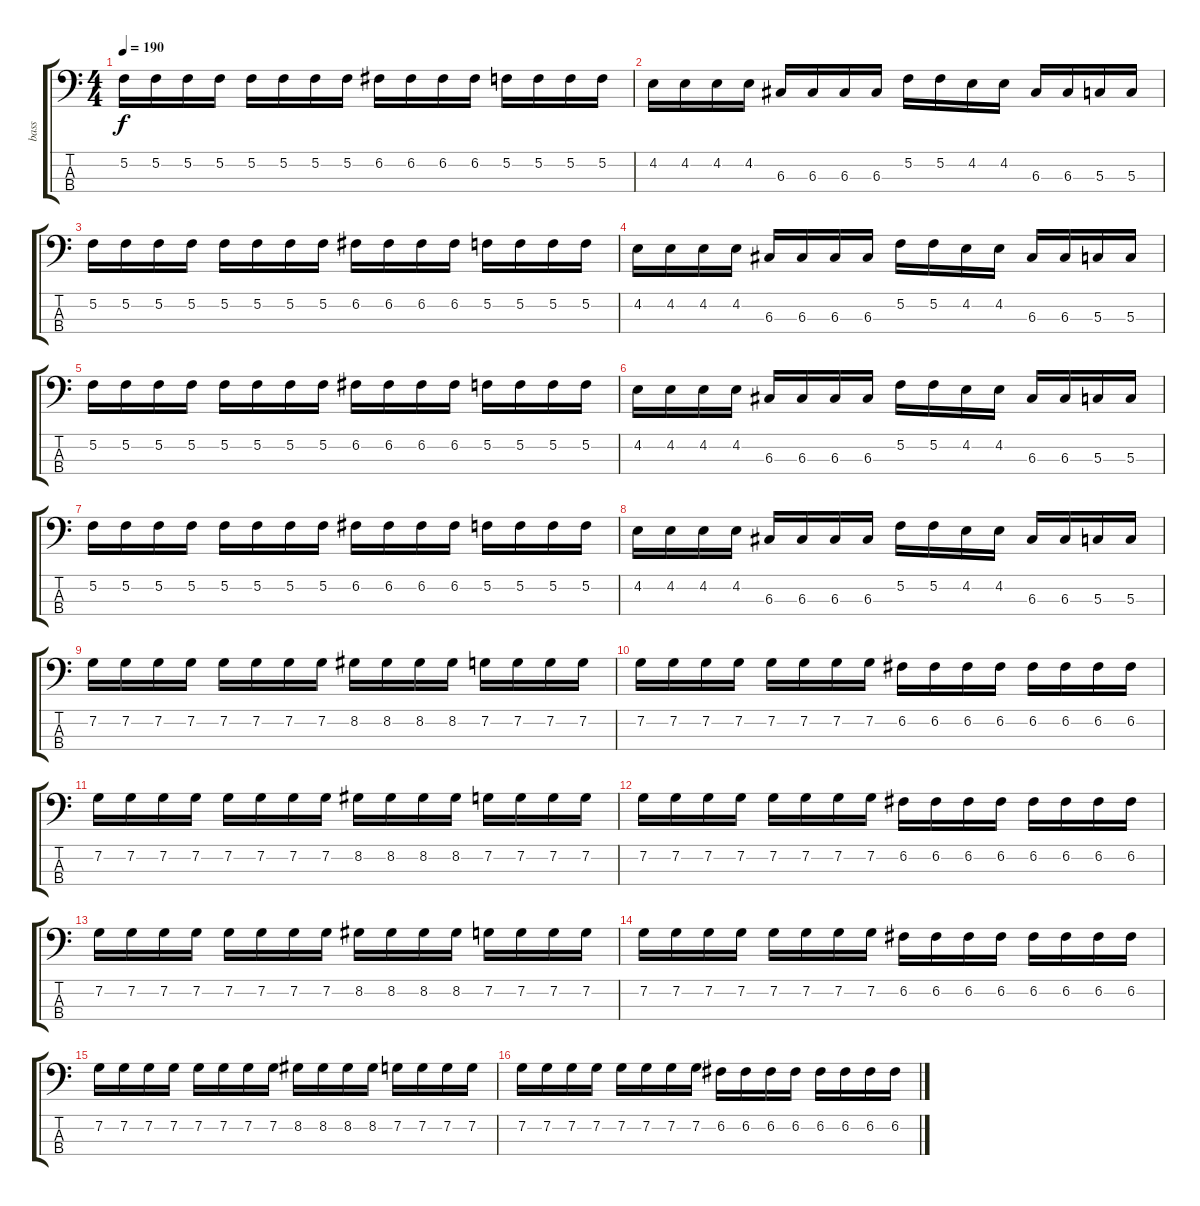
\track ("bass" "bass") {instrument electricbasspick}
\staff {score tabs}
\tuning (F2 C2 G1 C1) {hide}
\ts (4 4)
\tempo 190
\clef f4
\ks c
5.2.16{dy f} 5.2.16 5.2.16 5.2.16 5.2.16 5.2.16 5.2.16 5.2.16 6.2.16 6.2.16 6.2.16 6.2.16 5.2.16 5.2.16 5.2.16 5.2.16 |
4.2.16 4.2.16 4.2.16 4.2.16 6.3.16 6.3.16 6.3.16 6.3.16 5.2.16 5.2.16 4.2.16 4.2.16 6.3.16 6.3.16 5.3.16 5.3.16 |
5.2.16 5.2.16 5.2.16 5.2.16 5.2.16 5.2.16 5.2.16 5.2.16 6.2.16 6.2.16 6.2.16 6.2.16 5.2.16 5.2.16 5.2.16 5.2.16 |
4.2.16 4.2.16 4.2.16 4.2.16 6.3.16 6.3.16 6.3.16 6.3.16 5.2.16 5.2.16 4.2.16 4.2.16 6.3.16 6.3.16 5.3.16 5.3.16 |
5.2.16 5.2.16 5.2.16 5.2.16 5.2.16 5.2.16 5.2.16 5.2.16 6.2.16 6.2.16 6.2.16 6.2.16 5.2.16 5.2.16 5.2.16 5.2.16 |
4.2.16 4.2.16 4.2.16 4.2.16 6.3.16 6.3.16 6.3.16 6.3.16 5.2.16 5.2.16 4.2.16 4.2.16 6.3.16 6.3.16 5.3.16 5.3.16 |
5.2.16 5.2.16 5.2.16 5.2.16 5.2.16 5.2.16 5.2.16 5.2.16 6.2.16 6.2.16 6.2.16 6.2.16 5.2.16 5.2.16 5.2.16 5.2.16 |
4.2.16 4.2.16 4.2.16 4.2.16 6.3.16 6.3.16 6.3.16 6.3.16 5.2.16 5.2.16 4.2.16 4.2.16 6.3.16 6.3.16 5.3.16 5.3.16 |
7.2.16 7.2.16 7.2.16 7.2.16 7.2.16 7.2.16 7.2.16 7.2.16 8.2.16 8.2.16 8.2.16 8.2.16 7.2.16 7.2.16 7.2.16 7.2.16 |
7.2.16 7.2.16 7.2.16 7.2.16 7.2.16 7.2.16 7.2.16 7.2.16 6.2.16 6.2.16 6.2.16 6.2.16 6.2.16 6.2.16 6.2.16 6.2.16 |
7.2.16 7.2.16 7.2.16 7.2.16 7.2.16 7.2.16 7.2.16 7.2.16 8.2.16 8.2.16 8.2.16 8.2.16 7.2.16 7.2.16 7.2.16 7.2.16 |
7.2.16 7.2.16 7.2.16 7.2.16 7.2.16 7.2.16 7.2.16 7.2.16 6.2.16 6.2.16 6.2.16 6.2.16 6.2.16 6.2.16 6.2.16 6.2.16 |
7.2.16 7.2.16 7.2.16 7.2.16 7.2.16 7.2.16 7.2.16 7.2.16 8.2.16 8.2.16 8.2.16 8.2.16 7.2.16 7.2.16 7.2.16 7.2.16 |
7.2.16 7.2.16 7.2.16 7.2.16 7.2.16 7.2.16 7.2.16 7.2.16 6.2.16 6.2.16 6.2.16 6.2.16 6.2.16 6.2.16 6.2.16 6.2.16 |
7.2.16 7.2.16 7.2.16 7.2.16 7.2.16 7.2.16 7.2.16 7.2.16 8.2.16 8.2.16 8.2.16 8.2.16 7.2.16 7.2.16 7.2.16 7.2.16 |
7.2.16 7.2.16 7.2.16 7.2.16 7.2.16 7.2.16 7.2.16 7.2.16 6.2.16 6.2.16 6.2.16 6.2.16 6.2.16 6.2.16 6.2.16 6.2.16
